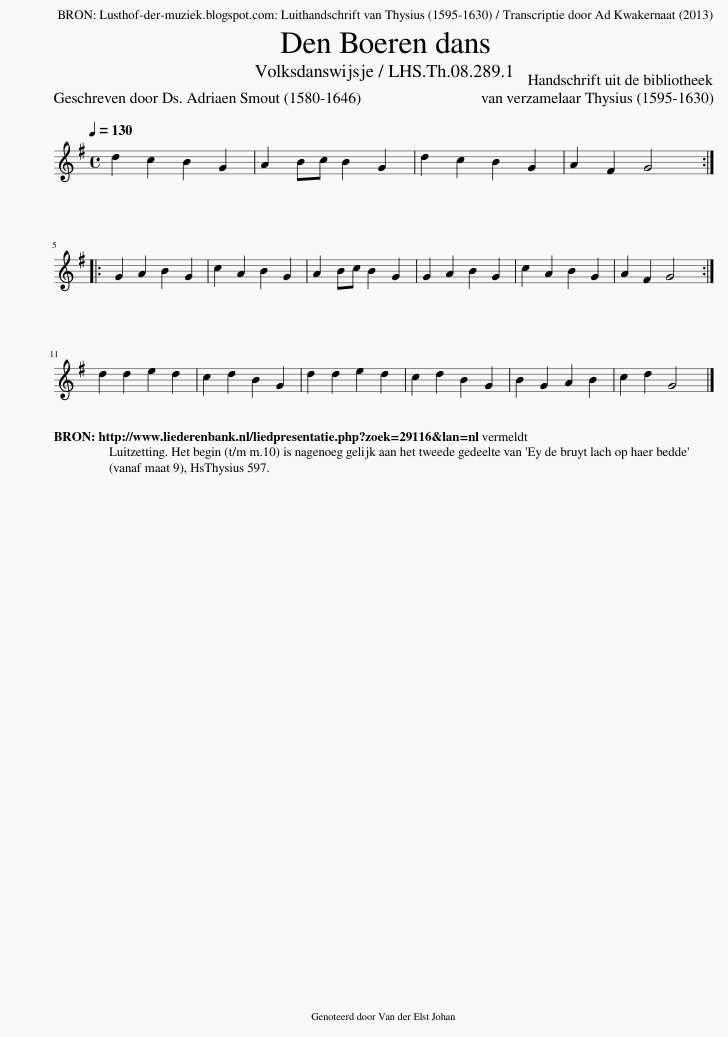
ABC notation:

X:1
L:1/8
Q:1/4=130
M:4/4
I:linebreak $
K:G
V:1 treble
V:1
 d2 c2 B2 G2 | A2 Bc B2 G2 | d2 c2 B2 G2 | A2 F2 G4 ::$ G2 A2 B2 G2 | %5
 c2 A2 B2 G2 | A2 Bc B2 G2 | G2 A2 B2 G2 | c2 A2 B2 G2 | A2 F2 G4 :|$ %10
 d2 d2 e2 d2 | c2 d2 B2 G2 | d2 d2 e2 d2 | c2 d2 B2 G2 | B2 G2 A2 B2 | %15
 c2 d2 G4 |] %16
